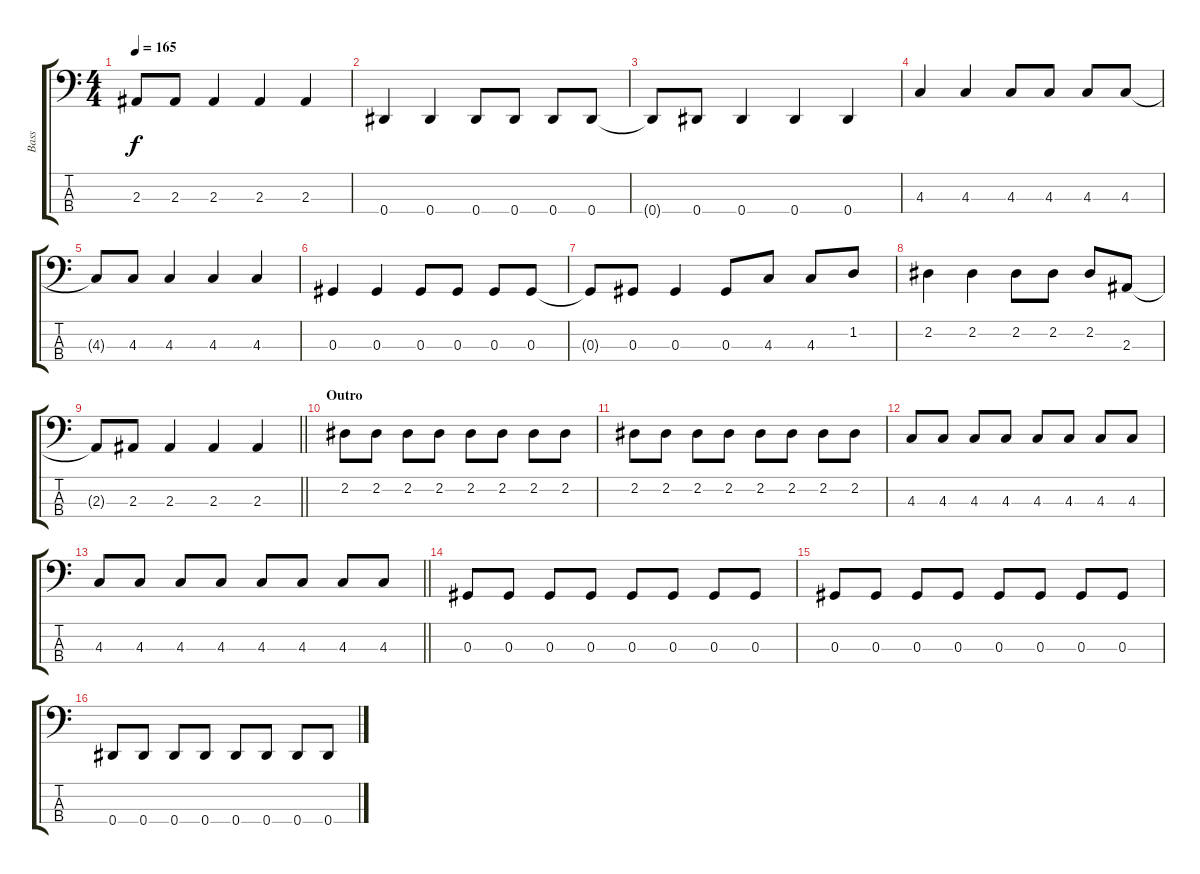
\track ("Bass" "Bass") {instrument electricbassfinger}
\staff {score tabs}
\tuning (Gb2 Db2 Ab1 Eb1) {hide}
\ts (4 4)
\tempo 165
\clef f4
\ks c
2.3{t}.8{dy f} 2.3.8 2.3.4 2.3.4 2.3.4 |
0.4.4 0.4.4 0.4.8 0.4.8 0.4.8 0.4.8 |
0.4{t}.8 0.4.8 0.4.4 0.4.4 0.4.4 |
4.3.4 4.3.4 4.3.8 4.3.8 4.3.8 4.3.8 |
4.3{t}.8 4.3.8 4.3.4 4.3.4 4.3.4 |
0.3.4 0.3.4 0.3.8 0.3.8 0.3.8 0.3.8 |
0.3{t}.8 0.3.8 0.3.4 0.3.8 4.3.8 4.3.8 1.2.8 |
2.2.4 2.2.4 2.2.8 2.2.8 2.2.8 2.3.8 |
\barLineRight lightlight
2.3{t}.8 2.3.8 2.3.4 2.3.4 2.3.4 |
\section ("" "Outro")
2.2.8 2.2.8 2.2.8 2.2.8 2.2.8 2.2.8 2.2.8 2.2.8 |
2.2.8 2.2.8 2.2.8 2.2.8 2.2.8 2.2.8 2.2.8 2.2.8 |
4.3.8 4.3.8 4.3.8 4.3.8 4.3.8 4.3.8 4.3.8 4.3.8 |
\barLineRight lightlight
4.3.8 4.3.8 4.3.8 4.3.8 4.3.8 4.3.8 4.3.8 4.3.8 |
0.3.8 0.3.8 0.3.8 0.3.8 0.3.8 0.3.8 0.3.8 0.3.8 |
0.3.8 0.3.8 0.3.8 0.3.8 0.3.8 0.3.8 0.3.8 0.3.8 |
0.4.8 0.4.8 0.4.8 0.4.8 0.4.8 0.4.8 0.4.8 0.4.8
